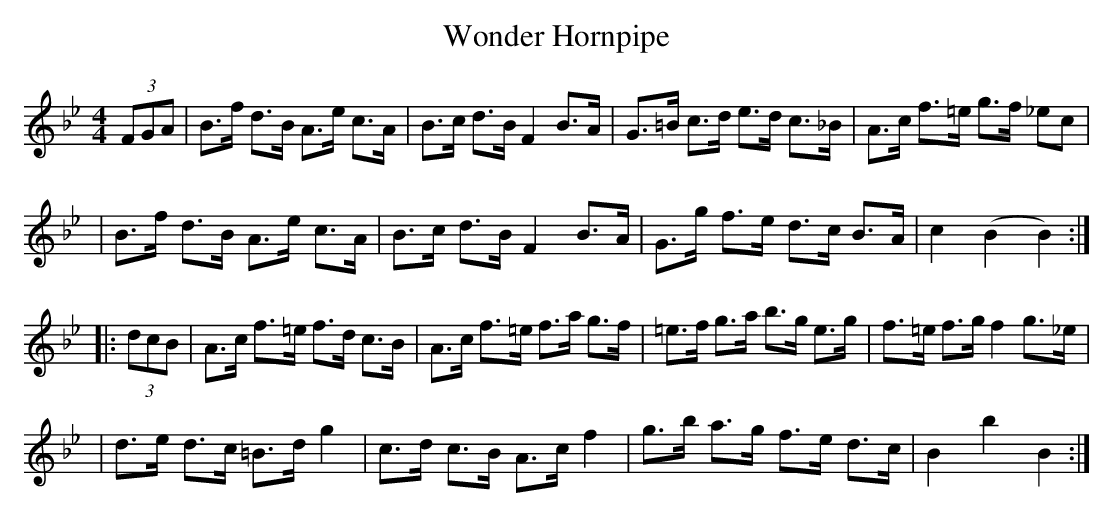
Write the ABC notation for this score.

X:1
T: Wonder Hornpipe
L: 1/8
M: 4/4
K: Bb
(3FGA \
| B>f d>B A>e c>A | B>c d>B F2 B>A | G>=B c>d e>d c>_B | A>c f>=e g>f _ec |
| B>f d>B A>e c>A | B>c d>B F2 B>A | G>g  f>e d>c B>A  | c2 (B2   B2) :|
|: (3dcB \
| A>c f>=e f>d c>B | A>c f>=e f>a g>f | =e>f g>a b>g e>g | f>=e f>g f2 g>_e |
| d>e d>c =B>d g2  | c>d c>B  A>c f2  | g>b  a>g f>e d>c | B2   b2  B2 :|
